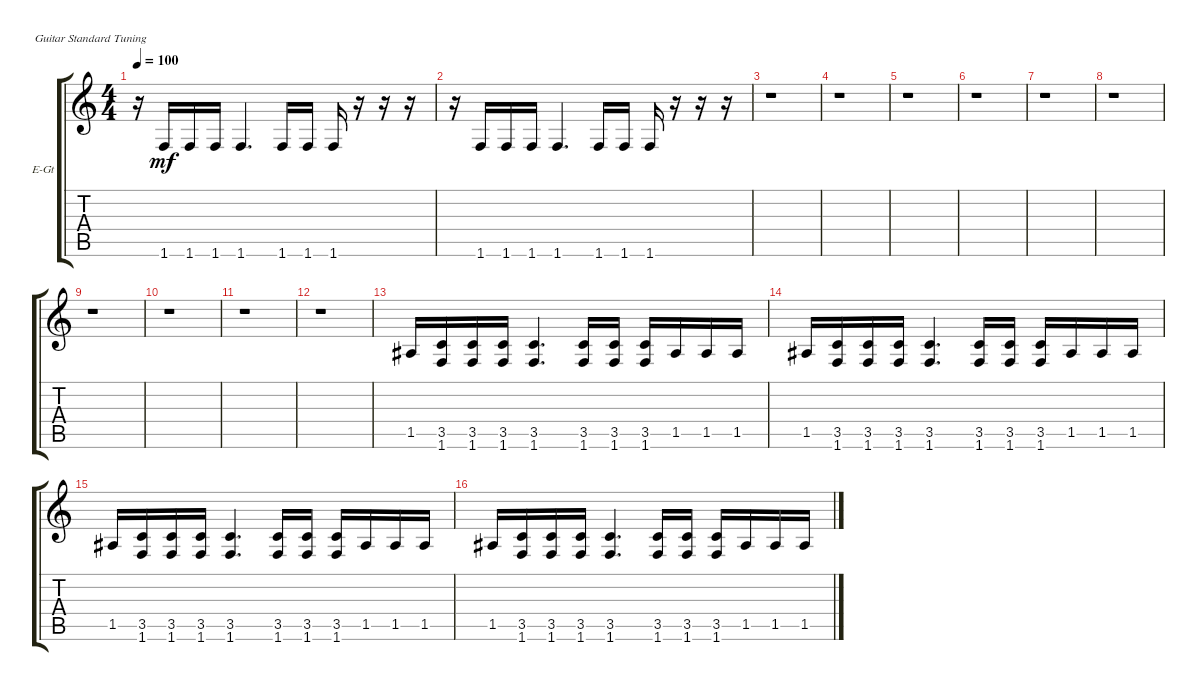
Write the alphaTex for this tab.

\bracketExtendMode groupsimilarinstruments
\firstSystemTrackNameOrientation horizontal
\otherSystemsTrackNameOrientation horizontal
\track ("Tempo Track" "E-Gt") {instrument electricguitarclean}
\staff {score tabs}
\tuning (E4 B3 G3 D3 A2 E2)
\ts (4 4)
\tempo 100
\clef g2
\ks c
r.16{dy mf} 1.6.16 1.6.16 1.6.16 1.6.4{d} 1.6.16 1.6.16 1.6.16 r.16 r.16 r.16 |
r.16 1.6.16 1.6.16 1.6.16 1.6.4{d} 1.6.16 1.6.16 1.6.16 r.16 r.16 r.16 |
r.1 |
r.1 |
r.1 |
r.1 |
r.1 |
r.1 |
r.1 |
r.1 |
r.1 |
r.1 |
1.5.16 (1.6 3.5).16 (1.6 3.5).16 (1.6 3.5).16 (1.6 3.5).4{d} (1.6 3.5).16 (1.6 3.5).16 (1.6 3.5).16 1.5.16 1.5.16 1.5.16 |
1.5.16 (1.6 3.5).16 (1.6 3.5).16 (1.6 3.5).16 (1.6 3.5).4{d} (1.6 3.5).16 (1.6 3.5).16 (1.6 3.5).16 1.5.16 1.5.16 1.5.16 |
1.5.16 (1.6 3.5).16 (1.6 3.5).16 (1.6 3.5).16 (1.6 3.5).4{d} (1.6 3.5).16 (1.6 3.5).16 (1.6 3.5).16 1.5.16 1.5.16 1.5.16 |
1.5.16 (1.6 3.5).16 (1.6 3.5).16 (1.6 3.5).16 (1.6 3.5).4{d} (1.6 3.5).16 (1.6 3.5).16 (1.6 3.5).16 1.5.16 1.5.16 1.5.16
